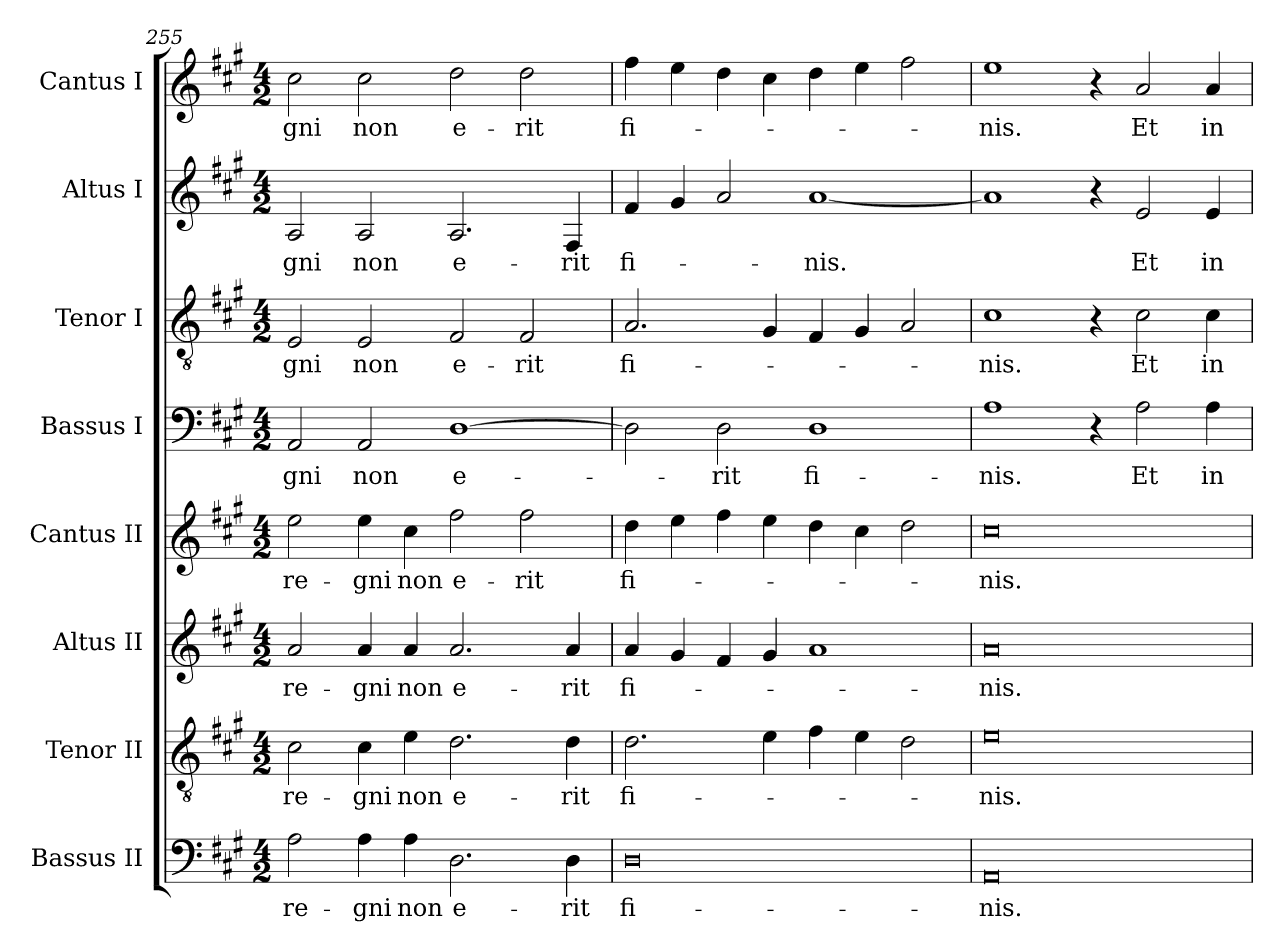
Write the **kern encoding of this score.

**kern	**text	**kern	**text	**kern	**text	**kern	**text	**kern	**text	**kern	**text	**kern	**text	**kern	**text
*part8	*part8	*part7	*part7	*part6	*part6	*part5	*part5	*part4	*part4	*part3	*part3	*part2	*part2	*part1	*part1
*staff8	*staff8	*staff7	*staff7	*staff6	*staff6	*staff5	*staff5	*staff4	*staff4	*staff3	*staff3	*staff2	*staff2	*staff1	*staff1
*I"Bassus II	*	*I"Tenor II	*	*I"Altus II	*	*I"Cantus II	*	*I"Bassus I	*	*I"Tenor I	*	*I"Altus I	*	*I"Cantus I	*
*I'B II	*	*I'T II	*	*I'A II	*	*I'C II	*	*I'B I	*	*I'T I	*	*I'A I	*	*I'C I	*
*clefF4	*	*clefGv2	*	*clefG2	*	*clefG2	*	*clefF4	*	*clefGv2	*	*clefG2	*	*clefG2	*
*k[f#c#g#]	*	*k[f#c#g#]	*	*k[f#c#g#]	*	*k[f#c#g#]	*	*k[f#c#g#]	*	*k[f#c#g#]	*	*k[f#c#g#]	*	*k[f#c#g#]	*
*A:	*	*A:	*	*A:	*	*A:	*	*A:	*	*A:	*	*A:	*	*A:	*
*M4/2	*	*M4/2	*	*M4/2	*	*M4/2	*	*M4/2	*	*M4/2	*	*M4/2	*	*M4/2	*
=255	=255	=255	=255	=255	=255	=255	=255	=255	=255	=255	=255	=255	=255	=255	=255
2A\	re-	2c#\	re-	2a/	re-	2ee\	re-	2AA/	-gni	2E/	-gni	2A/	-gni	2cc#\	-gni
4A\	-gni	4c#\	-gni	4a/	-gni	4ee\	-gni	2AA/	non	2E/	non	2A/	non	2cc#\	non
4A\	non	4e\	non	4a/	non	4cc#\	non	.	.	.	.	.	.	.	.
2.D\	e-	2.d\	e-	2.a/	e-	2ff#\	e-	[1D	e-	2F#/	e-	2.A/	e-	2dd\	e-
.	.	.	.	.	.	2ff#\	-rit	.	.	2F#/	-rit	.	.	2dd\	-rit
4D\	-rit	4d\	-rit	4a/	-rit	.	.	.	.	.	.	4F#/	-rit	.	.
!!LO:PB:g=z
=256	=256	=256	=256	=256	=256	=256	=256	=256	=256	=256	=256	=256	=256	=256	=256
0D	fi-	2.d\	fi-	4a/	fi-	4dd\	fi-	2D\]	.	2.A/	fi-	4f#/	fi-	4ff#\	fi-
.	.	.	.	4g#/	.	4ee\	.	.	.	.	.	4g#/	.	4ee\	.
.	.	.	.	4f#/	.	4ff#\	.	2D\	-rit	.	.	2a/	.	4dd\	.
.	.	4e\	.	4g#/	.	4ee\	.	.	.	4G#/	.	.	.	4cc#\	.
.	.	4f#\	.	1a	.	4dd\	.	1D	fi-	4F#/	.	[1a	-nis.	4dd\	.
.	.	4e\	.	.	.	4cc#\	.	.	.	4G#/	.	.	.	4ee\	.
.	.	2d\	.	.	.	2dd\	.	.	.	2A/	.	.	.	2ff#\	.
=257	=257	=257	=257	=257	=257	=257	=257	=257	=257	=257	=257	=257	=257	=257	=257
0AA	-nis.	0e	-nis.	0a	-nis.	0cc#	-nis.	1A	-nis.	1c#	-nis.	1a]	.	1ee	-nis.
.	.	.	.	.	.	.	.	4r	.	4r	.	4r	.	4r	.
.	.	.	.	.	.	.	.	2A\	Et	2c#\	Et	2e/	Et	2a/	Et
.	.	.	.	.	.	.	.	4A\	in	4c#\	in	4e/	in	4a/	in
=	=	=	=	=	=	=	=	=	=	=	=	=	=	=	=
*-	*-	*-	*-	*-	*-	*-	*-	*-	*-	*-	*-	*-	*-	*-	*-
